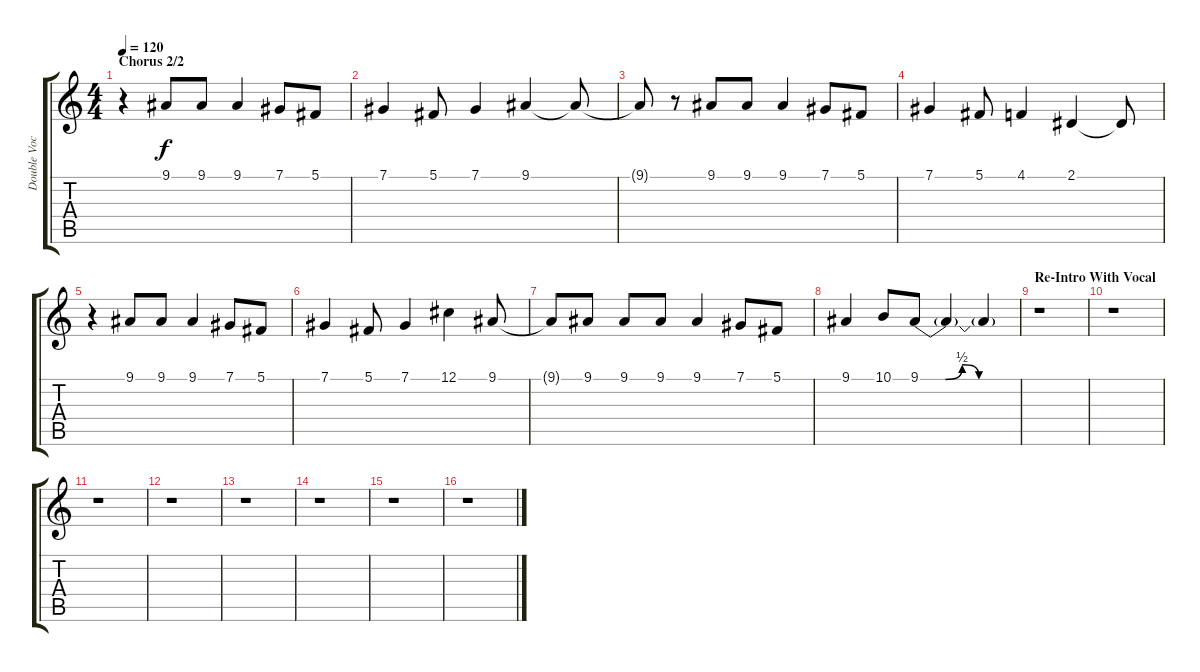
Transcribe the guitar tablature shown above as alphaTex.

\track ("Double Vocal" "Double Voc") {instrument choiraahs}
\staff {score tabs}
\tuning (Db4 Ab3 E3 B2 Gb2 B1) {hide}
\ts (4 4)
\section ("" "Chorus 2/2")
\tempo 120
\clef g2
\ks c
r.4{dy f} 9.1.8 9.1.8 9.1.4 7.1.8 5.1.8 |
7.1.4 5.1.8 7.1.4 9.1.4 9.1{t}.8 |
9.1{t}.8 r.8 9.1.8 9.1.8 9.1.4 7.1.8 5.1.8 |
7.1.4 5.1.8 4.1.4 2.1.4 2.1{t}.8 |
r.4 9.1.8 9.1.8 9.1.4 7.1.8 5.1.8 |
7.1.4 5.1.8 7.1.4 12.1.4 9.1.8 |
9.1{t}.8 9.1.8 9.1.8 9.1.8 9.1.4 7.1.8 5.1.8 |
9.1.4 10.1.8 9.1{be (custom 0 0 5 0 15 0 25 2 35 0 60 0)}.8 9.1{t}.4 9.1{t}.4 |
\section ("" "Re-Intro With Vocal")
r.1 |
r.1 |
r.1 |
r.1 |
r.1 |
r.1 |
r.1 |
r.1
